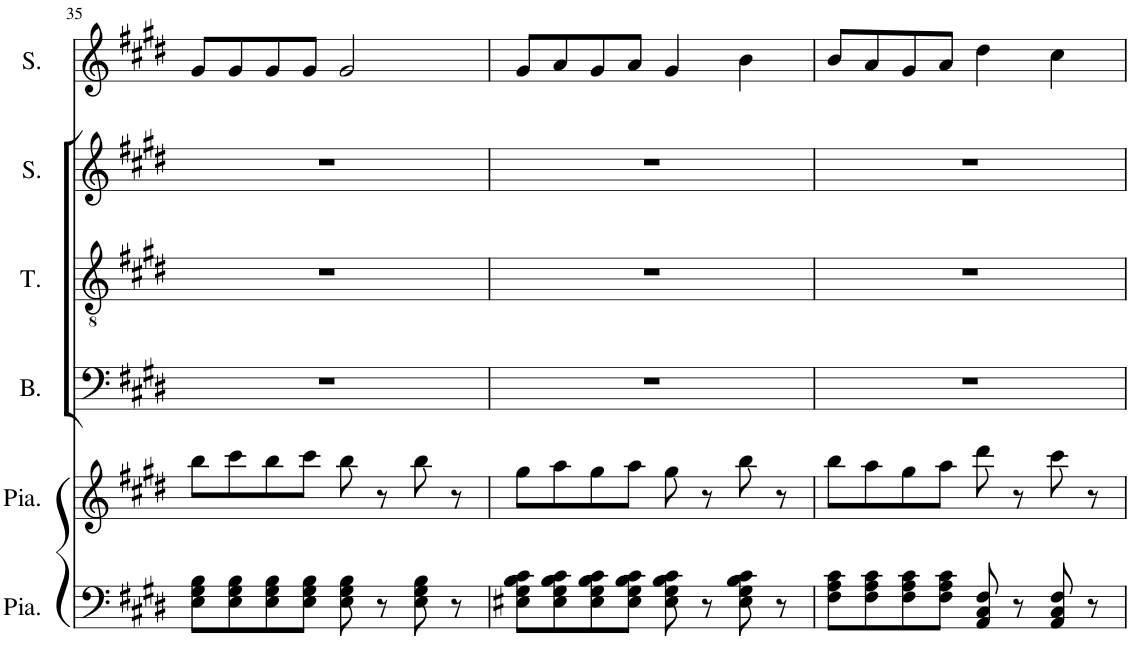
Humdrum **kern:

**kern	**kern	**kern	**kern	**kern	**kern
*part6	*part5	*part4	*part3	*part2	*part1
*staff6	*staff5	*staff4	*staff3	*staff2	*staff1
*I"Piano	*I"Piano	*I"Bass	*I"Ténor	*I"Soprano	*I"Soprano
*I'Pia.	*I'Pia.	*I'B.	*I'T.	*I'S.	*I'S.
!!LO:PB:g=z
*clefF4	*clefG2	*clefF4	*clefGv2	*clefG2	*clefG2
*k[f#c#g#d#]	*k[f#c#g#d#]	*k[f#c#g#d#]	*k[f#c#g#d#]	*k[f#c#g#d#]	*k[f#c#g#d#]
*M2/2	*M2/2	*M2/2	*M2/2	*M2/2	*M2/2
*met(c|)	*met(c|)	*met(c|)	*met(c|)	*met(c|)	*met(c|)
=35	=35	=35	=35	=35	=35
8E\ 8G#\ 8B\L	8bb\L	1r	1r	1r	8g#/L
8E\ 8G#\ 8B\	8ccc#\	.	.	.	8g#/
8E\ 8G#\ 8B\	8bb\	.	.	.	8g#/
8E\ 8G#\ 8B\J	8ccc#\J	.	.	.	8g#/J
8E\ 8G#\ 8B\	8bb\	.	.	.	2g#/
8r	8r	.	.	.	.
8E\ 8G#\ 8B\	8bb\	.	.	.	.
8r	8r	.	.	.	.
=36	=36	=36	=36	=36	=36
8E#X\ 8G#\ 8B\ 8c#\L	8gg#\L	1r	1r	1r	8g#/L
8E#\ 8G#\ 8B\ 8c#\	8aa\	.	.	.	8a/
8E#\ 8G#\ 8B\ 8c#\	8gg#\	.	.	.	8g#/
8E#\ 8G#\ 8B\ 8c#\J	8aa\J	.	.	.	8a/J
8E#\ 8G#\ 8B\ 8c#\	8gg#\	.	.	.	4g#/
8r	8r	.	.	.	.
8E#\ 8G#\ 8B\ 8c#\	8bb\	.	.	.	4b\
8r	8r	.	.	.	.
=37	=37	=37	=37	=37	=37
8F#\ 8A\ 8c#\L	8bb\L	1r	1r	1r	8b/L
8F#\ 8A\ 8c#\	8aa\	.	.	.	8a/
8F#\ 8A\ 8c#\	8gg#\	.	.	.	8g#/
8F#\ 8A\ 8c#\J	8aa\J	.	.	.	8a/J
8AA/ 8C#/ 8F#/	8ddd#\	.	.	.	4dd#\
8r	8r	.	.	.	.
8AA/ 8C#/ 8F#/	8ccc#\	.	.	.	4cc#\
8r	8r	.	.	.	.
=	=	=	=	=	=
*-	*-	*-	*-	*-	*-
